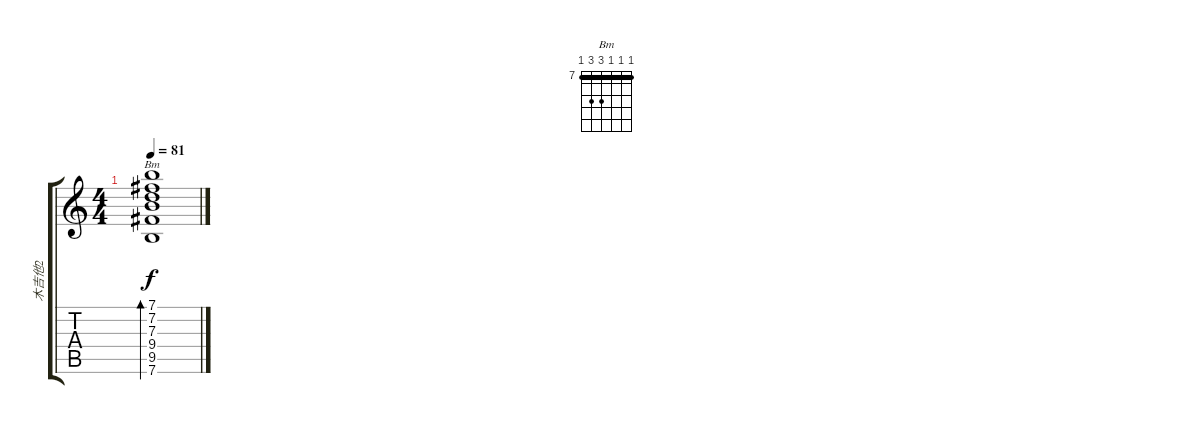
\track ("木吉他2" "木吉他2") {instrument acousticguitarsteel}
\staff {score tabs}
\tuning (E4 B3 G3 D3 A2 E2) {hide}
\chord ("Bm" 7 7 7 9 9 7) {firstfret 7 barre 7}
\ts (4 4)
\tempo 81
\clef g2
\ks c
(7.1 7.2 7.3 9.4 9.5 7.6).1{bd 30 ch "Bm" dy f}
